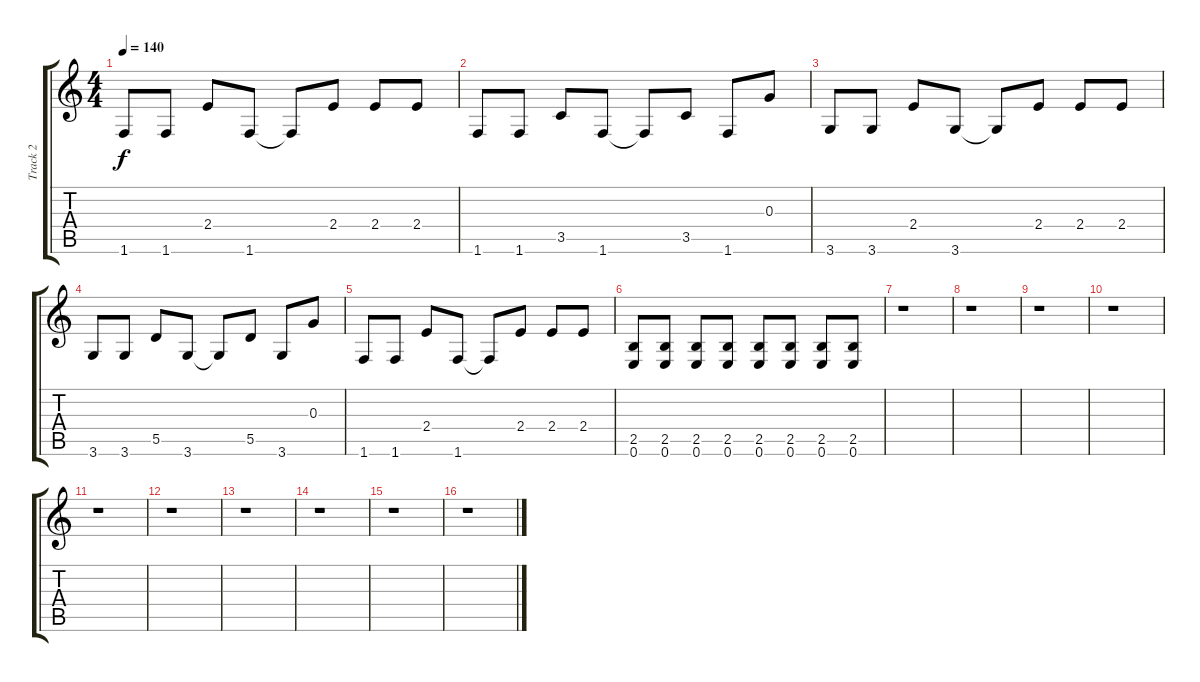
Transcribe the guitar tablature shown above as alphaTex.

\track ("Track 2" "Track 2") {instrument electricguitarjazz}
\staff {score tabs}
\tuning (E4 B3 G3 D3 A2 E2) {hide}
\ts (4 4)
\tempo 140
\clef g2
\ks c
1.6.8{dy f} 1.6.8 2.4.8 1.6.8 1.6{t}.8 2.4.8 2.4.8 2.4.8 |
1.6.8 1.6.8 3.5.8 1.6.8 1.6{t}.8 3.5.8 1.6.8 0.3.8 |
3.6.8 3.6.8 2.4.8 3.6.8 3.6{t}.8 2.4.8 2.4.8 2.4.8 |
3.6.8 3.6.8 5.5.8 3.6.8 3.6{t}.8 5.5.8 3.6.8 0.3.8 |
1.6.8 1.6.8 2.4.8 1.6.8 1.6{t}.8 2.4.8 2.4.8 2.4.8 |
(2.5 0.6).8 (2.5 0.6).8 (2.5 0.6).8 (2.5 0.6).8 (2.5 0.6).8 (2.5 0.6).8 (2.5 0.6).8 (2.5 0.6).8 |
r.1 |
r.1 |
r.1 |
r.1 |
r.1 |
r.1 |
r.1 |
r.1 |
r.1 |
r.1
